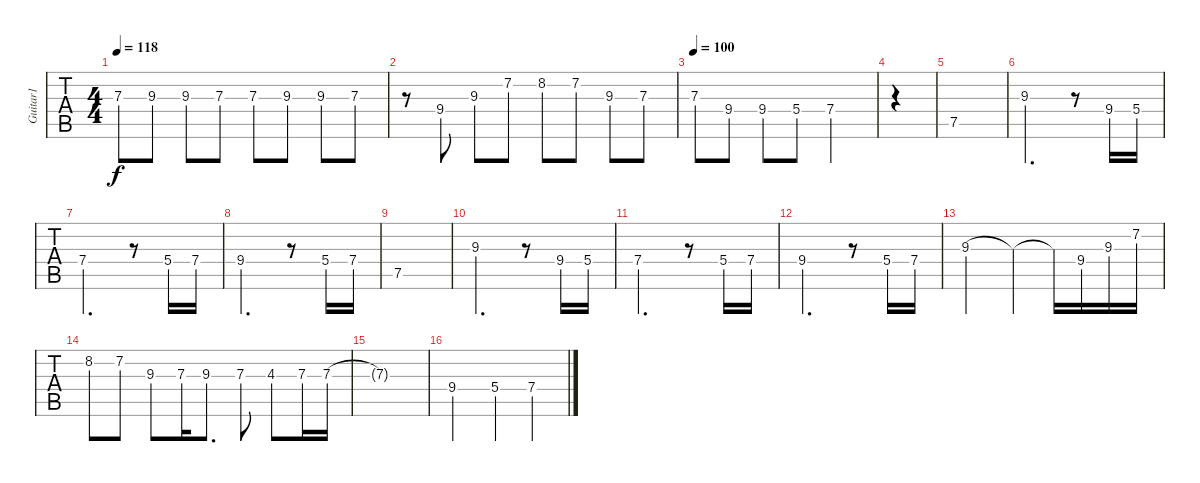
\track ("Guitar1" "Guitar1") {instrument acousticguitarsteel}
\staff {tabs}
\tuning (E4 B3 G3 D3 A2 E2) {hide}
\ts (4 4)
\tempo 118
\clef g2
\ks c
7.3.8{dy f} 9.3.8 9.3.8 7.3.8 7.3.8 9.3.8 9.3.8 7.3.8 |
r.8 9.4.8 9.3.8 7.2.8 8.2.8 7.2.8 9.3.8 7.3.8 |
\tempo 100
7.3.8 9.4.8 9.4.8 5.4.8 7.4.2 |
|
7.5.1 |
9.3.2{d} r.8 9.4.16 5.4.16 |
7.4.2{d} r.8 5.4.16 7.4.16 |
9.4.2{d} r.8 5.4.16 7.4.16 |
7.5.1 |
9.3.2{d} r.8 9.4.16 5.4.16 |
7.4.2{d} r.8 5.4.16 7.4.16 |
9.4.2{d} r.8 5.4.16 7.4.16 |
9.3.2 9.3{t}.4 9.3{t}.16 9.4.16 9.3.16 7.2.16 |
8.2.8 7.2.8 9.3.8 7.3.16 9.3.8{d} 7.3.8 4.3.8 7.3.16 7.3.16 |
7.3{t}.1 |
9.4.2 5.4.4 7.4.4
